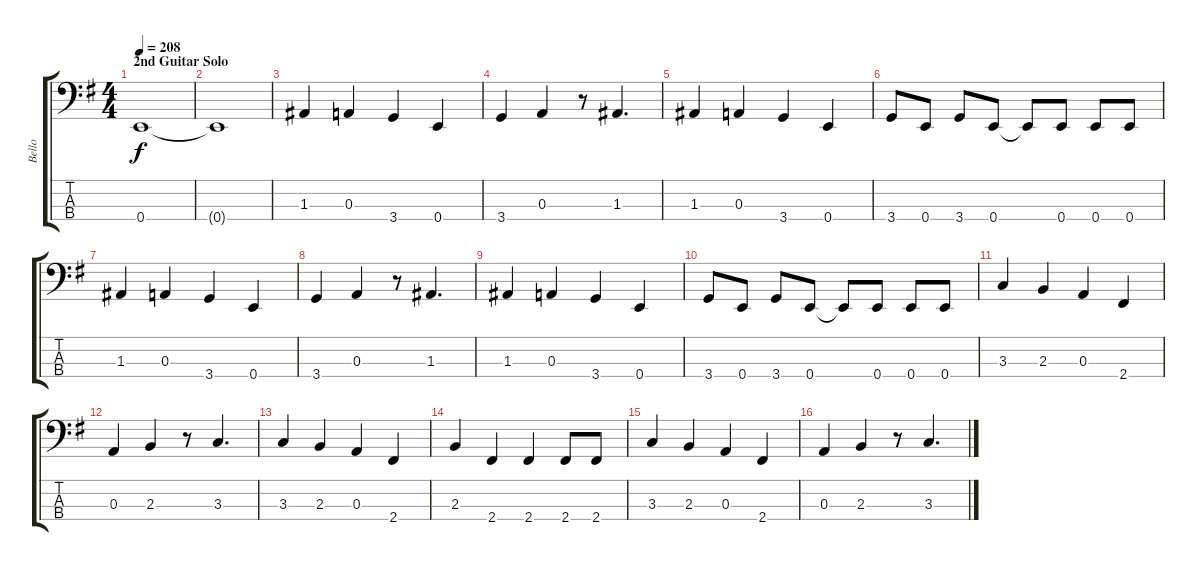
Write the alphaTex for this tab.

\track ("Bello" "Bello") {instrument electricbassfinger}
\staff {score tabs}
\tuning (G2 D2 A1 E1) {hide}
\ts (4 4)
\section ("" "2nd Guitar Solo")
\tempo 208
\clef f4
\ks g
0.4{t}.1{dy f} |
0.4{t}.1 |
1.3.4 0.3.4 3.4.4 0.4.4 |
3.4.4 0.3.4 r.8 1.3.4{d} |
1.3.4 0.3.4 3.4.4 0.4.4 |
3.4.8 0.4.8 3.4.8 0.4.8 0.4{t}.8 0.4.8 0.4.8 0.4.8 |
1.3.4 0.3.4 3.4.4 0.4.4 |
3.4.4 0.3.4 r.8 1.3.4{d} |
1.3.4 0.3.4 3.4.4 0.4.4 |
3.4.8 0.4.8 3.4.8 0.4.8 0.4{t}.8 0.4.8 0.4.8 0.4.8 |
3.3.4 2.3.4 0.3.4 2.4.4 |
0.3.4 2.3.4 r.8 3.3.4{d} |
3.3.4 2.3.4 0.3.4 2.4.4 |
2.3.4 2.4.4 2.4.4 2.4.8 2.4.8 |
3.3.4 2.3.4 0.3.4 2.4.4 |
0.3.4 2.3.4 r.8 3.3.4{d}
